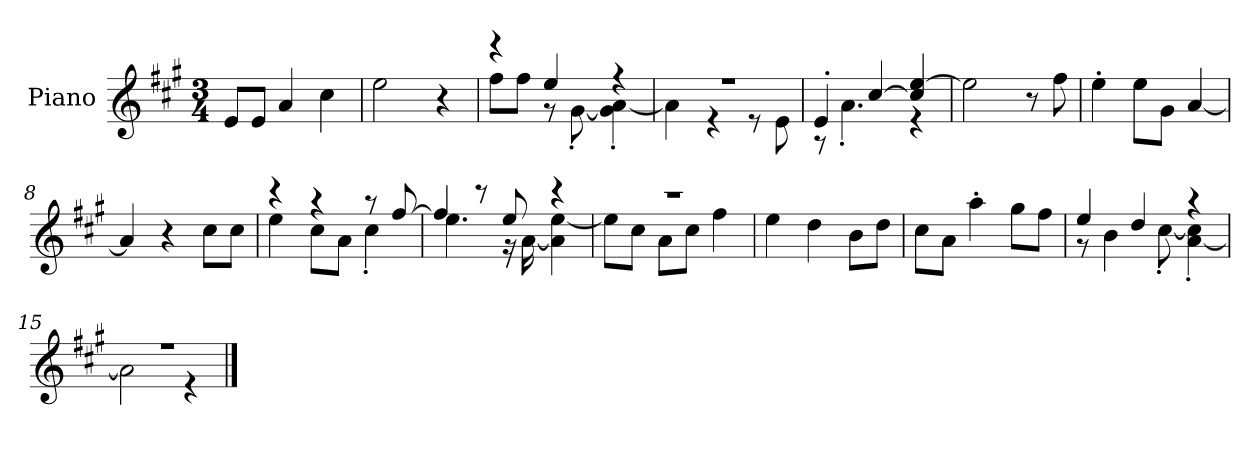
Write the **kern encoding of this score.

**kern
*part1
*staff1
*I"Piano
*I'P-no
*clefG2
*k[f#c#g#]
*M3/4
*MM174
=1
8e/L
8e/J
4a/
4cc#\
=2
2ee\
4r
=3
*^
4r	8ff#\L
.	8ff#\J
4ee/	8r
.	[8g#'\
4r	4g#\]' [4a\'
=4	=4
2.r	4a\]
.	4r
.	8r
.	8e\
=5	=5
4e'/	8r
.	4.a'\
[4cc#/	.
4cc#/] [4ee/	4r
*v	*v
=6
2ee\]
8r
8ff#\
=7
4ee'\
8ee\L
8g#\J
[4a/
=8
4a/]
4r
8cc#\L
8cc#\J
!!LO:LB:g=z
=9
*^
4r	4ee\
4r	8cc#\L
.	8a\J
8r	4cc#'\
[8ff#/	.
=10	=10
4ff#/]	4.ee\
8r	.
8ee/	16r
.	[16a\
4r	4a\] [4ee\
=11	=11
2.r	8ee\L]
.	8cc#\J
.	8a\L
.	8cc#\J
.	4ff#\
*v	*v
=12
4ee\
4dd\
8b\L
8dd\J
=13
8cc#\L
8a\J
4aa'\
8gg#\L
8ff#\J
=14
*^
4ee/	8r
.	4b\
4dd/	.
.	[8cc#'\
4r	[4a\' 4cc#\]'
=15	=15
2.r	2a\]
.	4r
*v	*v
==
*-
